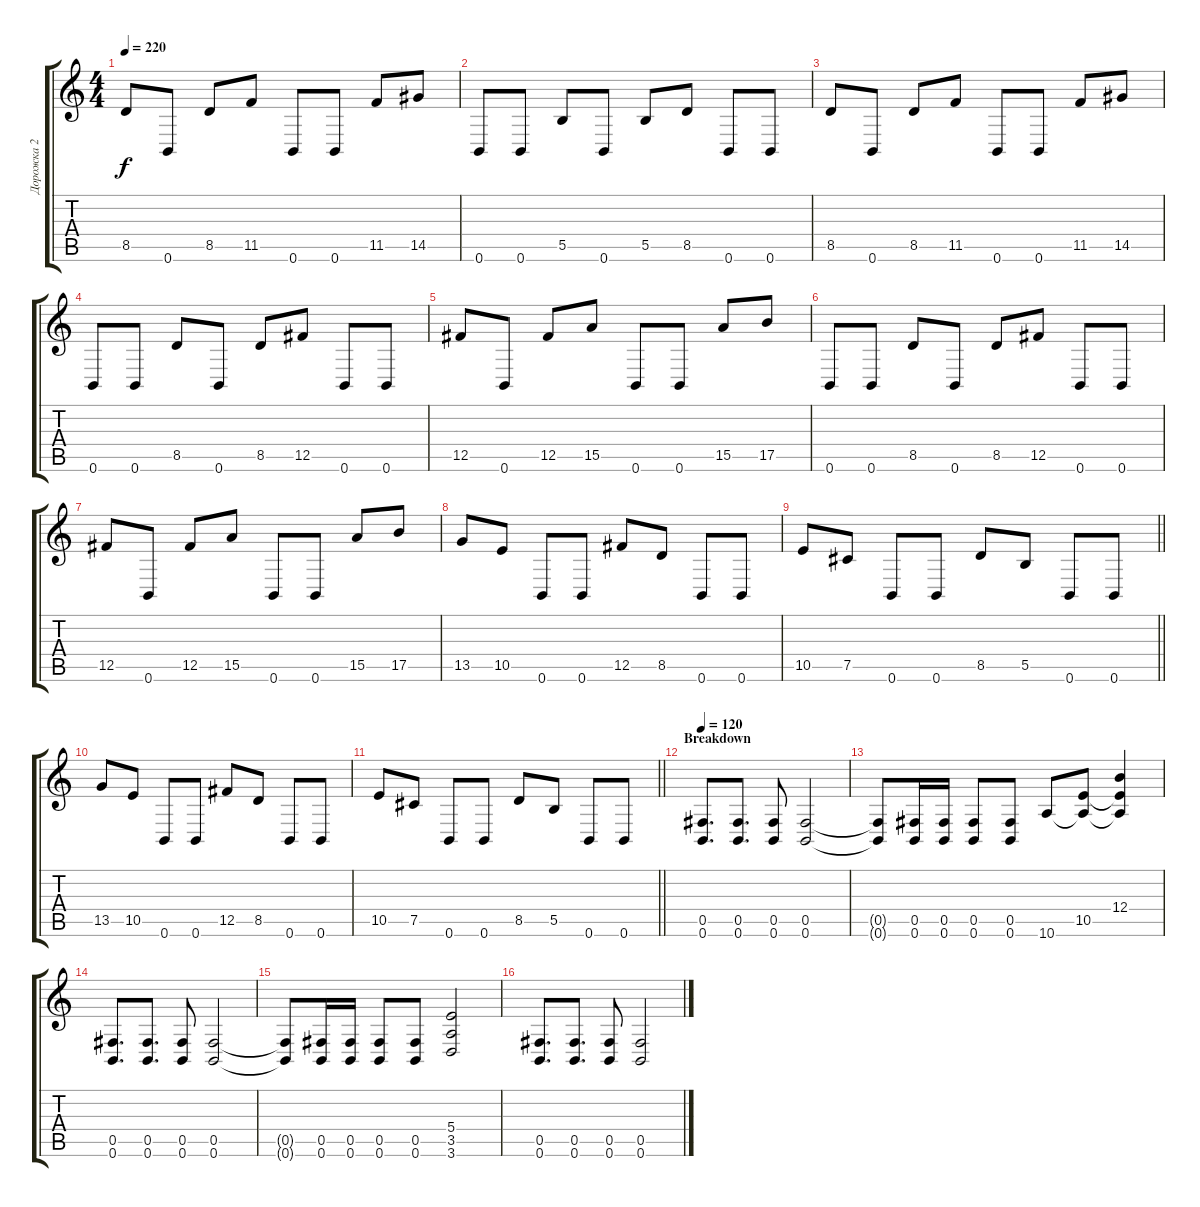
\track ("Дорожка 2" "Дорожка 2") {instrument distortionguitar}
\staff {score tabs}
\tuning (Db4 Ab3 E3 B2 Gb2 B1) {hide}
\ts (4 4)
\tempo 220
\clef g2
\ks c
8.5.8{dy f} 0.6.8 8.5.8 11.5.8 0.6.8 0.6.8 11.5.8 14.5.8 |
0.6.8 0.6.8 5.5.8 0.6.8 5.5.8 8.5.8 0.6.8 0.6.8 |
8.5.8 0.6.8 8.5.8 11.5.8 0.6.8 0.6.8 11.5.8 14.5.8 |
0.6.8 0.6.8 8.5.8 0.6.8 8.5.8 12.5.8 0.6.8 0.6.8 |
12.5.8 0.6.8 12.5.8 15.5.8 0.6.8 0.6.8 15.5.8 17.5.8 |
0.6.8 0.6.8 8.5.8 0.6.8 8.5.8 12.5.8 0.6.8 0.6.8 |
12.5.8 0.6.8 12.5.8 15.5.8 0.6.8 0.6.8 15.5.8 17.5.8 |
13.5.8 10.5.8 0.6.8 0.6.8 12.5.8 8.5.8 0.6.8 0.6.8 |
\barLineRight lightlight
10.5.8 7.5.8 0.6.8 0.6.8 8.5.8 5.5.8 0.6.8 0.6.8 |
13.5.8 10.5.8 0.6.8 0.6.8 12.5.8 8.5.8 0.6.8 0.6.8 |
\barLineRight lightlight
10.5.8 7.5.8 0.6.8 0.6.8 8.5.8 5.5.8 0.6.8 0.6.8 |
\section ("" "Breakdown")
\tempo 120
(0.5 0.6).8{d} (0.5 0.6).8{d} (0.5 0.6).8 (0.5 0.6).2 |
(0.5{t} 0.6{t}).8 (0.5 0.6).16 (0.5 0.6).16 (0.5 0.6).8 (0.5 0.6).8 10.6.8 (10.5 10.6{t}).8 (12.4 10.5{t} 10.6{t}).4 |
(0.5 0.6).8{d} (0.5 0.6).8{d} (0.5 0.6).8 (0.5 0.6).2 |
(0.5{t} 0.6{t}).8 (0.5 0.6).16 (0.5 0.6).16 (0.5 0.6).8 (0.5 0.6).8 (5.4 3.5 3.6).2 |
(0.5 0.6).8{d} (0.5 0.6).8{d} (0.5 0.6).8 (0.5 0.6).2
